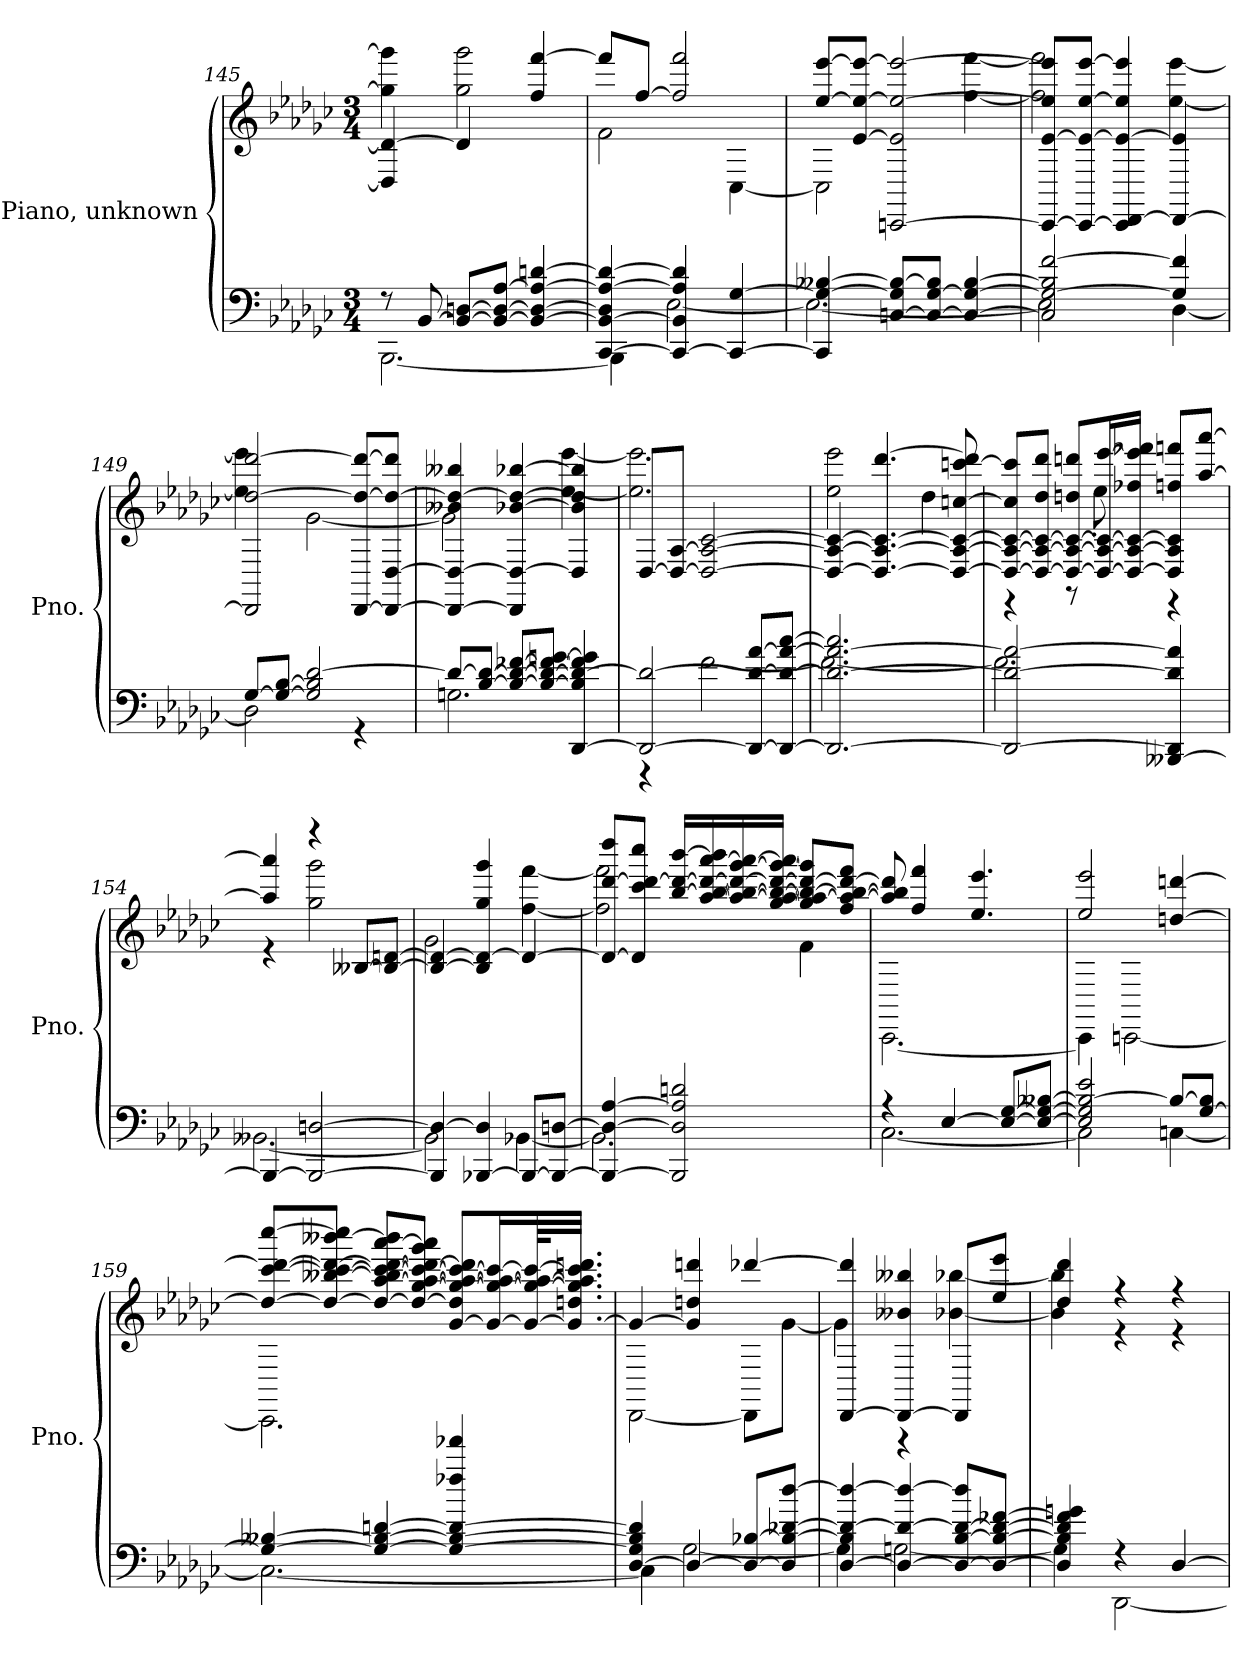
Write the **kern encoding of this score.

**kern	**kern
*part1	*part1
*staff2	*staff1
*I"Piano, unknown	*
*I'Pno.	*
*clefF4	*clefG2
*k[b-e-a-d-g-c-]	*k[b-e-a-d-g-c-]
*M3/4	*M3/4
=145	=145
*^	*^
8r	[2.BBB-\	4D/] 4d/_	4gg-\] 4ggg-\]
[8BB-/	.	.	.
8BB-/_ [8Dn/L	.	4d/]	2gg-\ 2ggg-\
8BB-/_ 8D/_ [8A-/J	.	.	.
4BB-/_ 4D/_ 4A-/_ [4dn/	.	4ff/ [4fff/	.
=146	=146	=146	=146
[4CC-/ 4BB-/_ 4D/] 4A-/_ 4d/_	4BBB-\]	8fff/L]	2f\
.	.	[8ff/J	.
4CC-/_ 4BB-/] 4A-/] 4d/]	[2E-\	2ff/] 2fff/	.
4CC-/_ [4G-/	.	.	[4C-\
=147	=147	=147	=147
4CC-/] 4G-/_ [4B--X/	2.E-\_	[8ee-/ [8eee-/L	2C-\]
.	.	[8e-/ 8ee-/_ 8eee-/_J	.
[8Cn/ 8G-/] 8B--/_L	.	[2CCn/ 2e-/] 2ee-/_ 2eee-/_	.
8C/_ [8G-/ 8B--/]J	.	.	.
4C/_ 4G-/_ [4B--/	.	.	[4ff\ [4fff\
=148	=148	=148	=148
2C/] 2G-/_ 2B--/] [2f/	2E-\]	8CC/_ [8e-/ 8ee-/] 8eee-/]L	2ff\] 2fff\]
.	.	8CC/_ 8e-/_ [8ee-/ [8eee-/J	.
.	.	4CC/] [4DD-/ 4e-/_ 4ee-/] 4eee-/]	.
4G-/] 4f/]	[4D-\	4DD-/_ 4e-/]	[4ee-\ [4eee-\
!!LO:LB:g=z	!!
=149	=149	=149	=149
[8G-/L	2D-\]	2DD-/] [2dd-/ [2ddd-/	4ee-\] 4eee-\]
8G-/_ [8B-/J	.	.	.
2G-/] 2B-/] [2d-/	.	.	[2g-\
.	4r	[8DD-/ 8dd-/_ 8ddd-/_L	.
.	.	8DD-/_ [8D-/ 8dd-/_ 8ddd-/]J	.
=150	=150	=150	=150
8d-/L_	2.Gn\	4DD-/_ 4D-/_ 4b--X/ 4dd-/_ 4bb--X/	2g-\]
[8B-/ 8d-/_J	.	.	.
8B-/_ 8d-/_ [8f-X/L	.	4DD-/] 4D-/_ [4b-X/ 4dd-/_ [4bb-X/	.
8B-/_ 8d-/_ 8f-/_ [8gn/J	.	.	.
[4DD-/ 4B-/] 4d-/_ 4f-/] 4g/]	.	4D-/] 4b-/] 4dd-/] 4bb-/]	[4ee-\ [4eee-\
=151	=151	=151	=151
2DD-/_ 2d-/_	4r	[8D-/L	2.ee-\] 2.eee-\]
.	.	8D-/_ [8A-/J	.
.	[2f\	2D-/_ 2A-/_ [2c-/	.
8DD-/_ 8d-/_ [8a-/L	.	.	.
8DD-/_ 8d-/_ 8a-/_ [8cc-/J	.	.	.
=152	=152	=152	=152
2.DD-/_ 2.d-/_ 2.a-/_ 2.cc-/]	2.f\_	4D-/_ 4A-/_ 4c-/_	2ee-\ 2eee-\
.	.	4.D-/_ 4.A-/_ 4.c-/_ [4.ddd-/	.
.	.	.	4dd-\
.	.	8D-/_ 8A-/_ 8c-/_ [8ccn/ [8cccn/ 8ddd-/]	.
!!LO:PB:g=z	!!
=153	=153	=153	=153
2DD-/_ 2d-/_ 2a-/_	2.f\]	8D-/_ 8A-/_ 8c-/_ 8cc/] 8ccc/]L	4r
.	.	8D-/_ 8A-/_ 8c-/_ 8dd-/ 8ddd-/J	.
.	.	8D-/_ 8A-/_ 8c-/_ 8ddn/ 8dddn/L	8r
.	.	16D-/_ 16A-/_ 16c-/_ [16eee-/L	8ee-'\
.	.	16D-/_ 16A-/_ 16c-/_ 16ff-X/ 16eee-/] 16fff-X/JJ	.
[4BBB--X/ 4DD-/] 4d-/] 4a-/]	.	8D-/] 8A-/] 8c-/] 8ffn/ 8fffn/L	4r
.	.	[8aa-/ [8aaa-/J	.
=154	=154	=154	=154
4BBB--/_	[2.BB--X\	4aa-/] 4aaa-/]	4r
2BBB--/_ [2Dn/	.	4r	2gg-\ 2ggg-\
.	.	[8B--X/L	.
.	.	8B--/_ [8dn/J	.
=155	=155	=155	=155
4BBB--/] 4D/_	2BB--\]	4B--/_ 4d/_	2g-\
[4BBB-X/ 4D/]	.	4B--/] 4d/_ 4gg-/ 4ggg-/	.
8BBB-/L_	[4BB-X\	4d/_	[4ff\ [4fff\
8BBB-/_ [8Dn/J	.	.	.
!!LO:LB:g=z	!!
=156	=156	=156	=156
4BBB-/_ 4D/_ [4A-/	2.BB-\]	8d/_ [8ddd-/ 8dddd-/L	2ff\] 2fff\]
.	.	8d/] 8ccc-/ 8ddd-/_ 8cccc-/J	.
2BBB-/] 2D/] 2A-/] 2dn/	.	[16bb-/ 16ddd-/_ [16bbb-/LL	.
.	.	[16aa-/ 16bb-/_ 16ddd-/_ [16aaa-/ 16bbb-/]	.
.	.	16aa-/_ 16bb-/_ 16ddd-/_ [16ggg-/ 16aaa-/_	.
.	.	[16gg-/ 16aa-/_ 16bb-/_ 16ddd-/_ 16ggg-/_ 16aaa-/]JJ	.
.	.	8gg-/] 8aa-/_ 8bb-/_ 8ddd-/_ 8ggg-/]L	4f\
.	.	8ff/ 8aa-/_ 8bb-/_ 8ddd-/_ 8fff/J	.
=157	=157	=157	=157
4r	[2.C-\	8aa-/] 8bb-/] 8ddd-/]	[2.CC-\
.	.	4ff/ 4fff/	.
[4E-/	.	.	.
.	.	4.ee-/ 4.eee-/	.
8E-/_ [8G-/L	.	.	.
8E-/_ 8G-/_ [8B--X/J	.	.	.
=158	=158	=158	=158
2E-/] 2G-/] 2B--/_ 2e-/	2C-\]	2ee-/ 2eee-/	4CC-\]
.	.	.	[2CCn\
8B--/L_	[4Cn\	[4ddn/ [4dddn/	.
[8G-/ 8B--/]J	.	.	.
!!LO:LB:g=z	!!
=159	=159	=159	=159
4G-/_ [4B--X/	2.C\_	8dd/_ [8ccc-/ 8ddd/_ [8cccc-/L	2.CC\]
.	.	8dd/_ [8bb--X/ 8ccc-/_ 8ddd/_ [8bbb--X/ 8cccc-/]J	.
4G-/_ 4B--/_ [4dn/	.	8dd/_ [8aa-/ 8bb--/] 8ccc-/_ 8ddd/_ [8aaa-/ 8bbb--/]L	.
.	.	8dd/_ [8gg-/ 8aa-/_ 8ccc-/_ 8ddd/_ 8ggg-/ 8aaa-/]J	.
4G-/_ 4B--/_ 4d/_ 4ff-X/ 4fff-X/	.	[8g-/ 8dd/] 8gg-/_ 8aa-/_ 8ccc-/_ 8ddd/]L	.
.	.	16g-/_ 16gg-/_ 16aa-/_ 16ccc-/_L	.
.	.	64g-/_ 64gg-/_ 64aa-/_ 64ccc-/_KL	.
.	.	32.g-/_ 32.ddn/ 32.gg-/] 32.aa-/] 32.ccc-/] 32.dddn/JJJ	.
=160	=160	=160	=160
[4D-/ 4G-/] 4B--/] 4d/]	4C\]	4g-/_	[2DD-\
4D-/_	[2G-\	4g-/] 4ddn/ 4dddn/	.
8D-/_ [8B-X/L	.	[4ddd-X/	8DD-\L]
8D-/] 8B-/_ [8d-X/ [8dd-/J	.	.	[8g-\J
=161	=161	=161	=161
[4D-/ 4B-/] 4d-/_ 4dd-/_	4G-\]	[4DD-/ 4ddd-/]	4g-\]
4D-/_ 4d-/_ 4dd-/_	[2Gn\	4DD-/_ 4b--X/ 4bb--X/	4r
8D-/_ [8B-/ 8d-/_ 8dd-/]L	.	8DD-/L]	[4b-X\ [4bb-X\
8D-/_ 8B-/_ 8d-/_ [8f-X/J	.	8ee-/ 8eee-/J	.
=162	=162	=162	=162
4D-/] 4B-/] 4d-/] 4f-/] 4gn/	4G\]	4dd-/ 4ddd-/	4b-\] 4bb-\]
4r	[2DD-\	4r	4r
[4D-/	.	4r	4r
*v	*v	*	*
*	*v	*v
=	=
*-	*-
